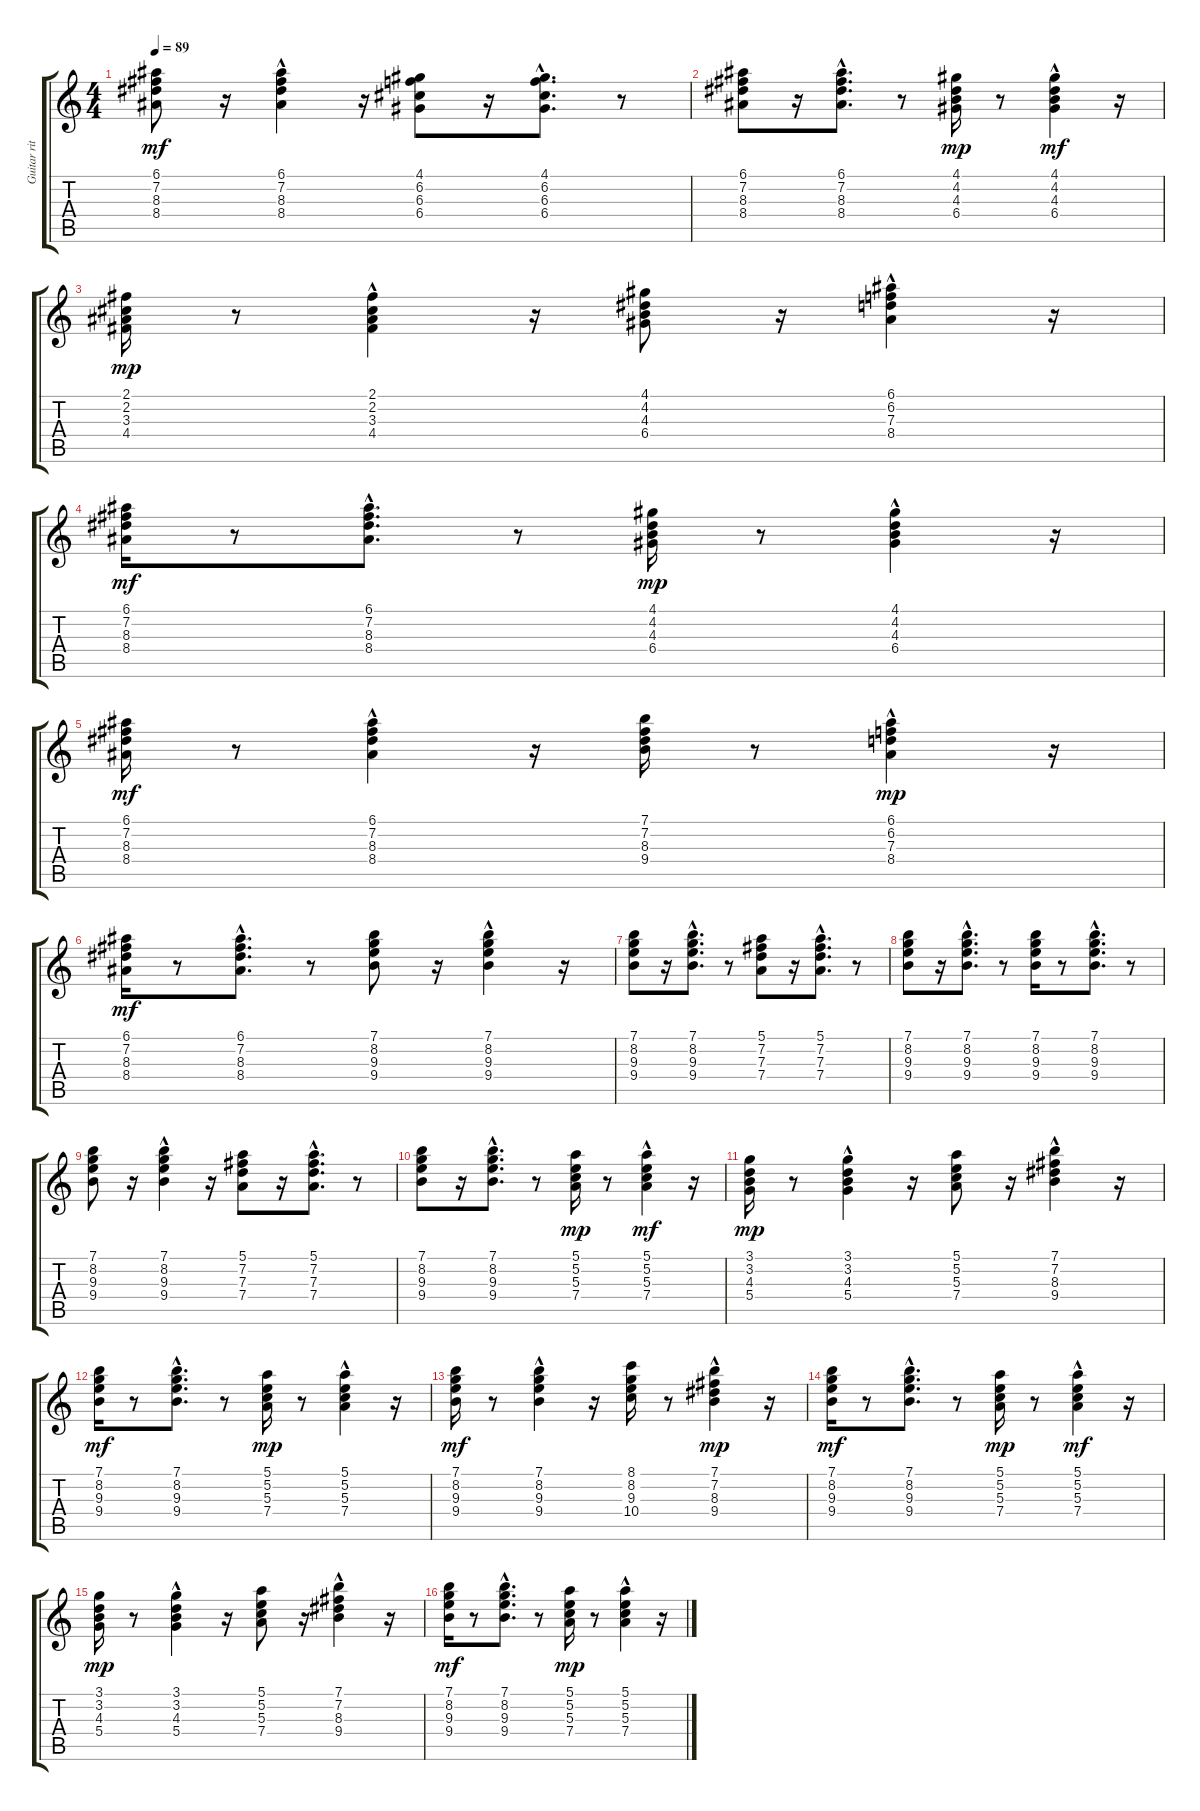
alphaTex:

\track ("Guitar ritmo" "Guitar rit") {instrument acousticguitarsteel}
\staff {score tabs}
\tuning (E4 B3 G3 D3 A2 E2) {hide}
\ts (4 4)
\tempo 89
\clef g2
\ks c
(6.1 7.2 8.3 8.4).8{dy mf} r.16 (6.1{hac} 7.2{hac} 8.3{hac} 8.4).4 r.16 (4.1 6.2 6.3 6.4).8 r.16 (4.1{hac} 6.2{hac} 6.3{hac} 6.4{hac}).8{d} r.8 |
(6.1 7.2 8.3 8.4).8 r.16 (6.1{hac} 7.2{hac} 8.3{hac} 8.4{hac}).8{d} r.8 (4.1 4.2 4.3 6.4).16{dy mp} r.8 (4.1 4.2{hac} 4.3{hac} 6.4).4{dy mf} r.16 |
(2.1 2.2 3.3 4.4).16{dy mp} r.8 (2.1 2.2{hac} 3.3{hac} 4.4).4 r.16 (4.1 4.2 4.3 6.4).8 r.16 (6.1{hac} 6.2{hac} 7.3{hac} 8.4).4 r.16 |
(6.1 7.2 8.3 8.4).16{dy mf} r.8 (6.1{hac} 7.2{hac} 8.3{hac} 8.4{hac}).8{d} r.8 (4.1 4.2 4.3 6.4).16{dy mp} r.8 (4.1 4.2{hac} 4.3{hac} 6.4).4 r.16 |
(6.1 7.2 8.3 8.4).16{dy mf} r.8 (6.1{hac} 7.2{hac} 8.3{hac} 8.4).4 r.16 (7.1 7.2 8.3 9.4).16 r.8 (6.1{hac} 6.2{hac} 7.3{hac} 8.4).4{dy mp} r.16 |
(6.1 7.2 8.3 8.4).16{dy mf} r.8 (6.1{hac} 7.2{hac} 8.3{hac} 8.4{hac}).8{d} r.8 (7.1 8.2 9.3 9.4).8 r.16 (7.1{hac} 8.2 9.3 9.4).4 r.16 |
(7.1 8.2 9.3 9.4).8 r.16 (7.1{hac} 8.2{hac} 9.3{hac} 9.4{hac}).8{d} r.8 (5.1 7.2 7.3 7.4).8 r.16 (5.1{hac} 7.2{hac} 7.3{hac} 7.4{hac}).8{d} r.8 |
(7.1 8.2 9.3 9.4).8 r.16 (7.1{hac} 8.2{hac} 9.3{hac} 9.4{hac}).8{d} r.8 (7.1 8.2 9.3 9.4).16 r.8 (7.1{hac} 8.2{hac} 9.3{hac} 9.4{hac}).8{d} r.8 |
(7.1 8.2 9.3 9.4).8 r.16 (7.1{hac} 8.2{hac} 9.3{hac} 9.4).4 r.16 (5.1 7.2 7.3 7.4).8 r.16 (5.1{hac} 7.2{hac} 7.3{hac} 7.4{hac}).8{d} r.8 |
(7.1 8.2 9.3 9.4).8 r.16 (7.1{hac} 8.2{hac} 9.3{hac} 9.4{hac}).8{d} r.8 (5.1 5.2 5.3 7.4).16{dy mp} r.8 (5.1 5.2{hac} 5.3{hac} 7.4).4{dy mf} r.16 |
(3.1 3.2 4.3 5.4).16{dy mp} r.8 (3.1 3.2{hac} 4.3{hac} 5.4).4 r.16 (5.1 5.2 5.3 7.4).8 r.16 (7.1{hac} 7.2{hac} 8.3{hac} 9.4).4 r.16 |
(7.1 8.2 9.3 9.4).16{dy mf} r.8 (7.1{hac} 8.2{hac} 9.3{hac} 9.4{hac}).8{d} r.8 (5.1 5.2 5.3 7.4).16{dy mp} r.8 (5.1 5.2{hac} 5.3{hac} 7.4).4 r.16 |
(7.1 8.2 9.3 9.4).16{dy mf} r.8 (7.1{hac} 8.2{hac} 9.3{hac} 9.4).4 r.16 (8.1 8.2 9.3 10.4).16 r.8 (7.1{hac} 7.2{hac} 8.3{hac} 9.4).4{dy mp} r.16 |
(7.1 8.2 9.3 9.4).16{dy mf} r.8 (7.1{hac} 8.2{hac} 9.3{hac} 9.4{hac}).8{d} r.8 (5.1 5.2 5.3 7.4).16{dy mp} r.8 (5.1 5.2{hac} 5.3{hac} 7.4).4{dy mf} r.16 |
(3.1 3.2 4.3 5.4).16{dy mp} r.8 (3.1 3.2{hac} 4.3{hac} 5.4).4 r.16 (5.1 5.2 5.3 7.4).8 r.16 (7.1{hac} 7.2{hac} 8.3{hac} 9.4).4 r.16 |
(7.1 8.2 9.3 9.4).16{dy mf} r.8 (7.1{hac} 8.2{hac} 9.3{hac} 9.4{hac}).8{d} r.8 (5.1 5.2 5.3 7.4).16{dy mp} r.8 (5.1 5.2{hac} 5.3{hac} 7.4).4 r.16
